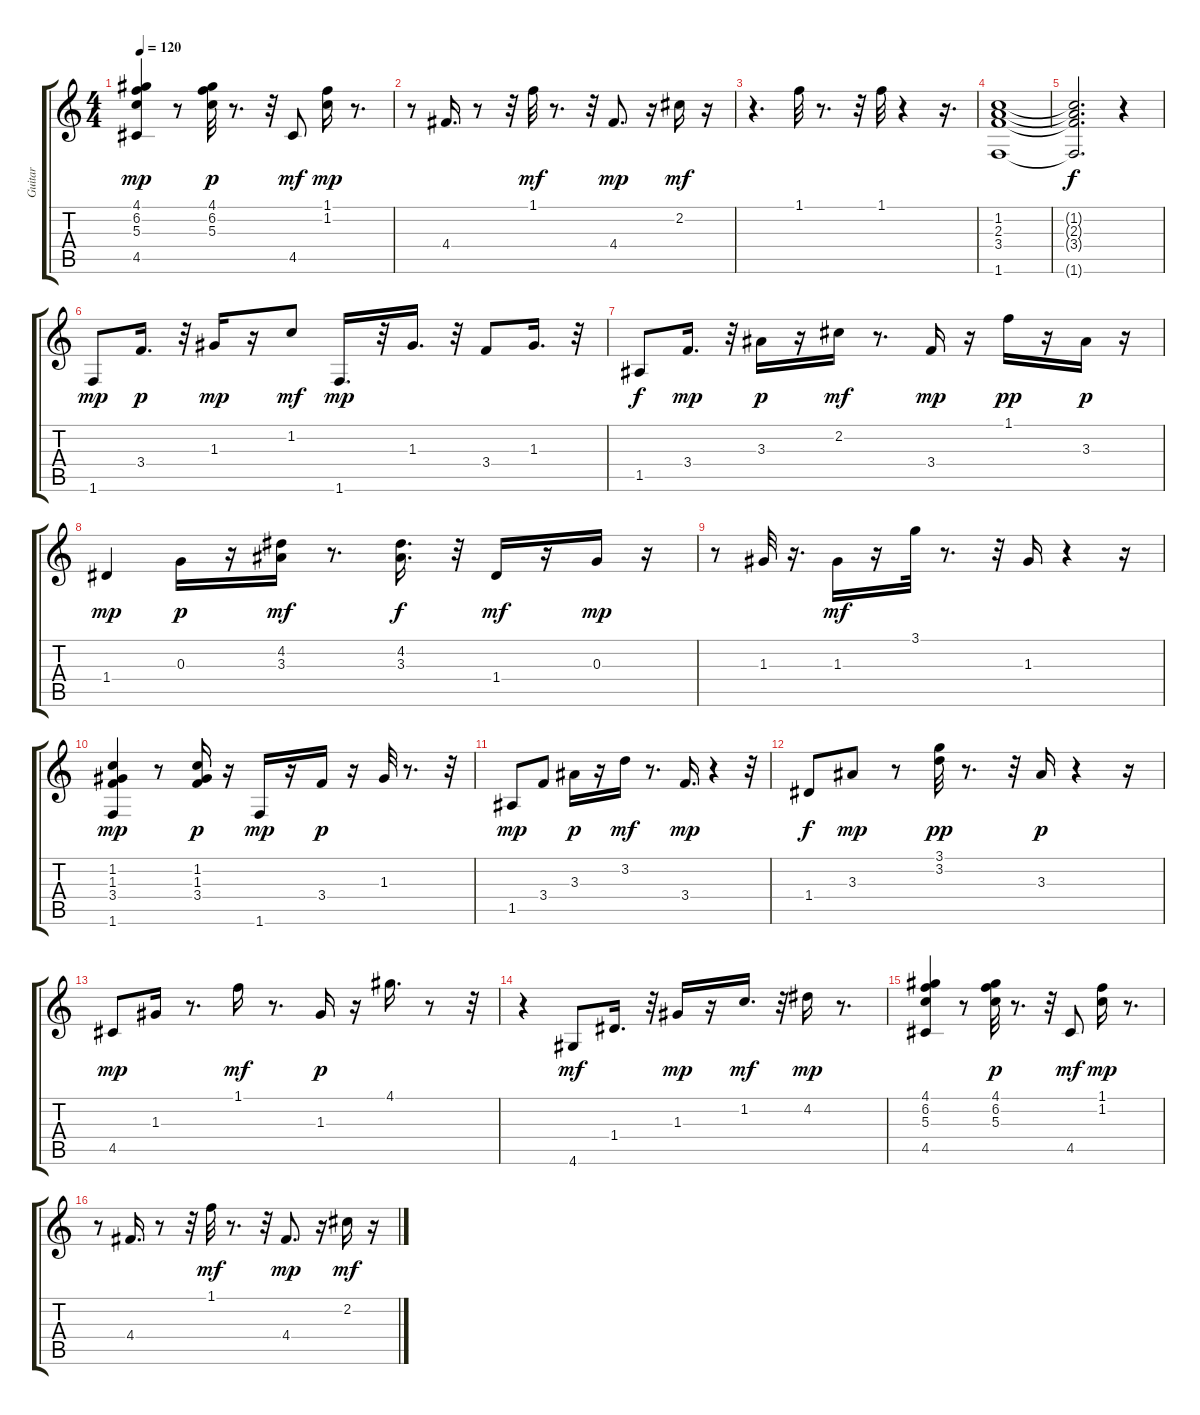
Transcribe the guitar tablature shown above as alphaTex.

\track ("Guitar" "Guitar") {instrument acousticguitarsteel}
\staff {score tabs}
\tuning (E4 B3 G3 D3 A2 E2) {hide}
\ts (4 4)
\tempo 120
\clef g2
\ks c
(4.1 6.2 5.3 4.5).4{dy mp} r.8 (4.1 6.2 5.3).32{dy p} r.8{d} r.32 4.5.8{dy mf} (1.1 1.2).16{dy mp} r.8{d} |
r.8 4.4.16{d} r.8 r.32 1.1.32{dy mf} r.8{d} r.32 4.4.8{d dy mp} r.16 2.2.16{dy mf} r.16 |
r.4{d} 1.1.32 r.8{d} r.32 1.1.32 r.4 r.16{d} |
(1.2 2.3 3.4 1.6).1 |
(1.2{t} 2.3{t} 3.4{t} 1.6{t}).2{d dy f} r.4 |
1.6.8{dy mp} 3.4.16{d dy p} r.32 1.3.16{dy mp} r.16 1.2.8{dy mf} 1.6.16{d dy mp} r.32 1.3.16{d} r.32 3.4.8 1.3.16{d} r.32 |
1.5.8{dy f} 3.4.16{d dy mp} r.32 3.3.16{dy p} r.16 2.2.16{dy mf} r.8{d} 3.4.16{dy mp} r.16 1.1.16{dy pp} r.16 3.3.16{dy p} r.16 |
1.4.4{dy mp} 0.3.16{dy p} r.16 (4.2 3.3).16{dy mf} r.8{d} (4.2 3.3).16{d dy f} r.32 1.4.16{dy mf} r.16 0.3.16{dy mp} r.16 |
r.8 1.3.32 r.16{d} 1.3.16{dy mf} r.16 3.1.32 r.8{d} r.32 1.3.16 r.4 r.16 |
(1.2 1.3 3.4 1.6).4{dy mp} r.8 (1.2 1.3 3.4).16{dy p} r.16 1.6.16{dy mp} r.16 3.4.16{dy p} r.16 1.3.32 r.8{d} r.32 |
1.5.8{dy mp} 3.4.8 3.3.16{dy p} r.16 3.2.16{dy mf} r.8{d} 3.4.16{d dy mp} r.4 r.32 |
1.4.8{dy f} 3.3.8{dy mp} r.8 (3.1 3.2).32{dy pp} r.8{d} r.32 3.3.16{dy p} r.4 r.16 |
4.5.8{dy mp} 1.3.16 r.8{d} 1.1.16{dy mf} r.8{d} 1.3.16{dy p} r.16 4.1.16{d} r.8 r.32 |
r.4 4.6.8{dy mf} 1.4.16{d} r.32 1.3.16{dy mp} r.16 1.2.16{d dy mf} r.32 4.2.16{dy mp} r.8{d} |
(4.1 6.2 5.3 4.5).4 r.8 (4.1 6.2 5.3).32{dy p} r.8{d} r.32 4.5.8{dy mf} (1.1 1.2).16{dy mp} r.8{d} |
r.8 4.4.16{d} r.8 r.32 1.1.32{dy mf} r.8{d} r.32 4.4.8{d dy mp} r.16 2.2.16{dy mf} r.16
